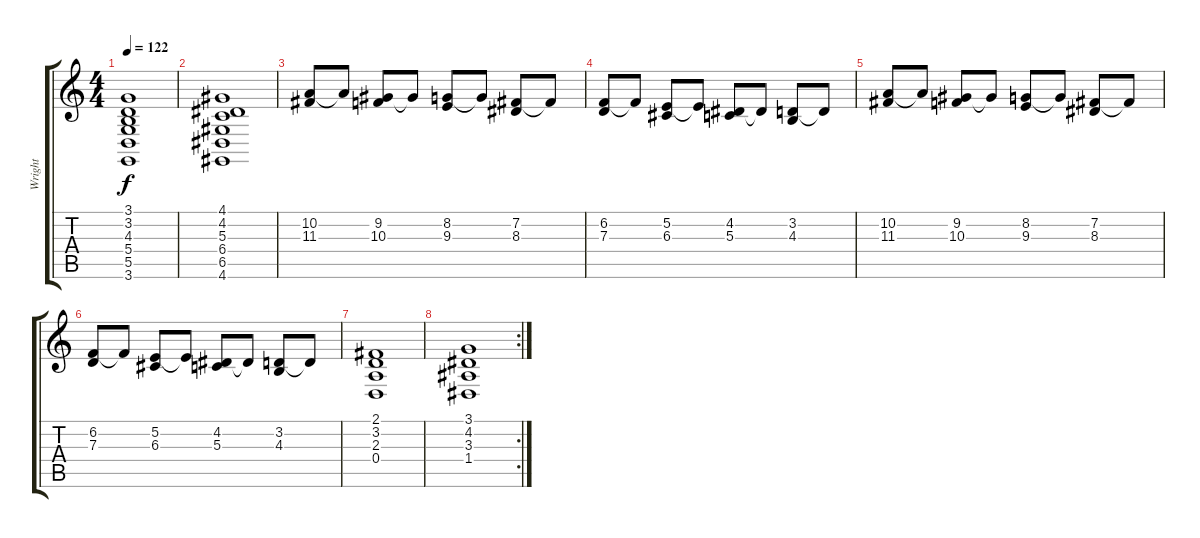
\track ("Wright" "Wright") {instrument drawbarorgan}
\staff {score tabs}
\tuning (E4 B3 G3 D3 A2 E2) {hide}
\ts (4 4)
\tempo 122
\clef g2
\ks c
(3.1{t} 3.2{t} 4.3{t} 5.4{t} 5.5{t} 3.6{t}).1{dy f} |
(4.1 4.2 5.3 6.4 6.5 4.6).1 |
(10.2 11.3).8 10.2{t}.8 (9.2 10.3).8 9.2{t}.8 (8.2 9.3).8 8.2{t}.8 (7.2 8.3).8 7.2{t}.8 |
(6.2 7.3).8 6.2{t}.8 (5.2 6.3).8 5.2{t}.8 (4.2 5.3).8 4.2{t}.8 (3.2 4.3).8 3.2{t}.8 |
(10.2 11.3).8 10.2{t}.8 (9.2 10.3).8 9.2{t}.8 (8.2 9.3).8 8.2{t}.8 (7.2 8.3).8 7.2{t}.8 |
(6.2 7.3).8 6.2{t}.8 (5.2 6.3).8 5.2{t}.8 (4.2 5.3).8 4.2{t}.8 (3.2 4.3).8 3.2{t}.8 |
(2.1 3.2 2.3 0.4).1 |
\rc 2
(3.1 4.2 3.3 1.4).1
